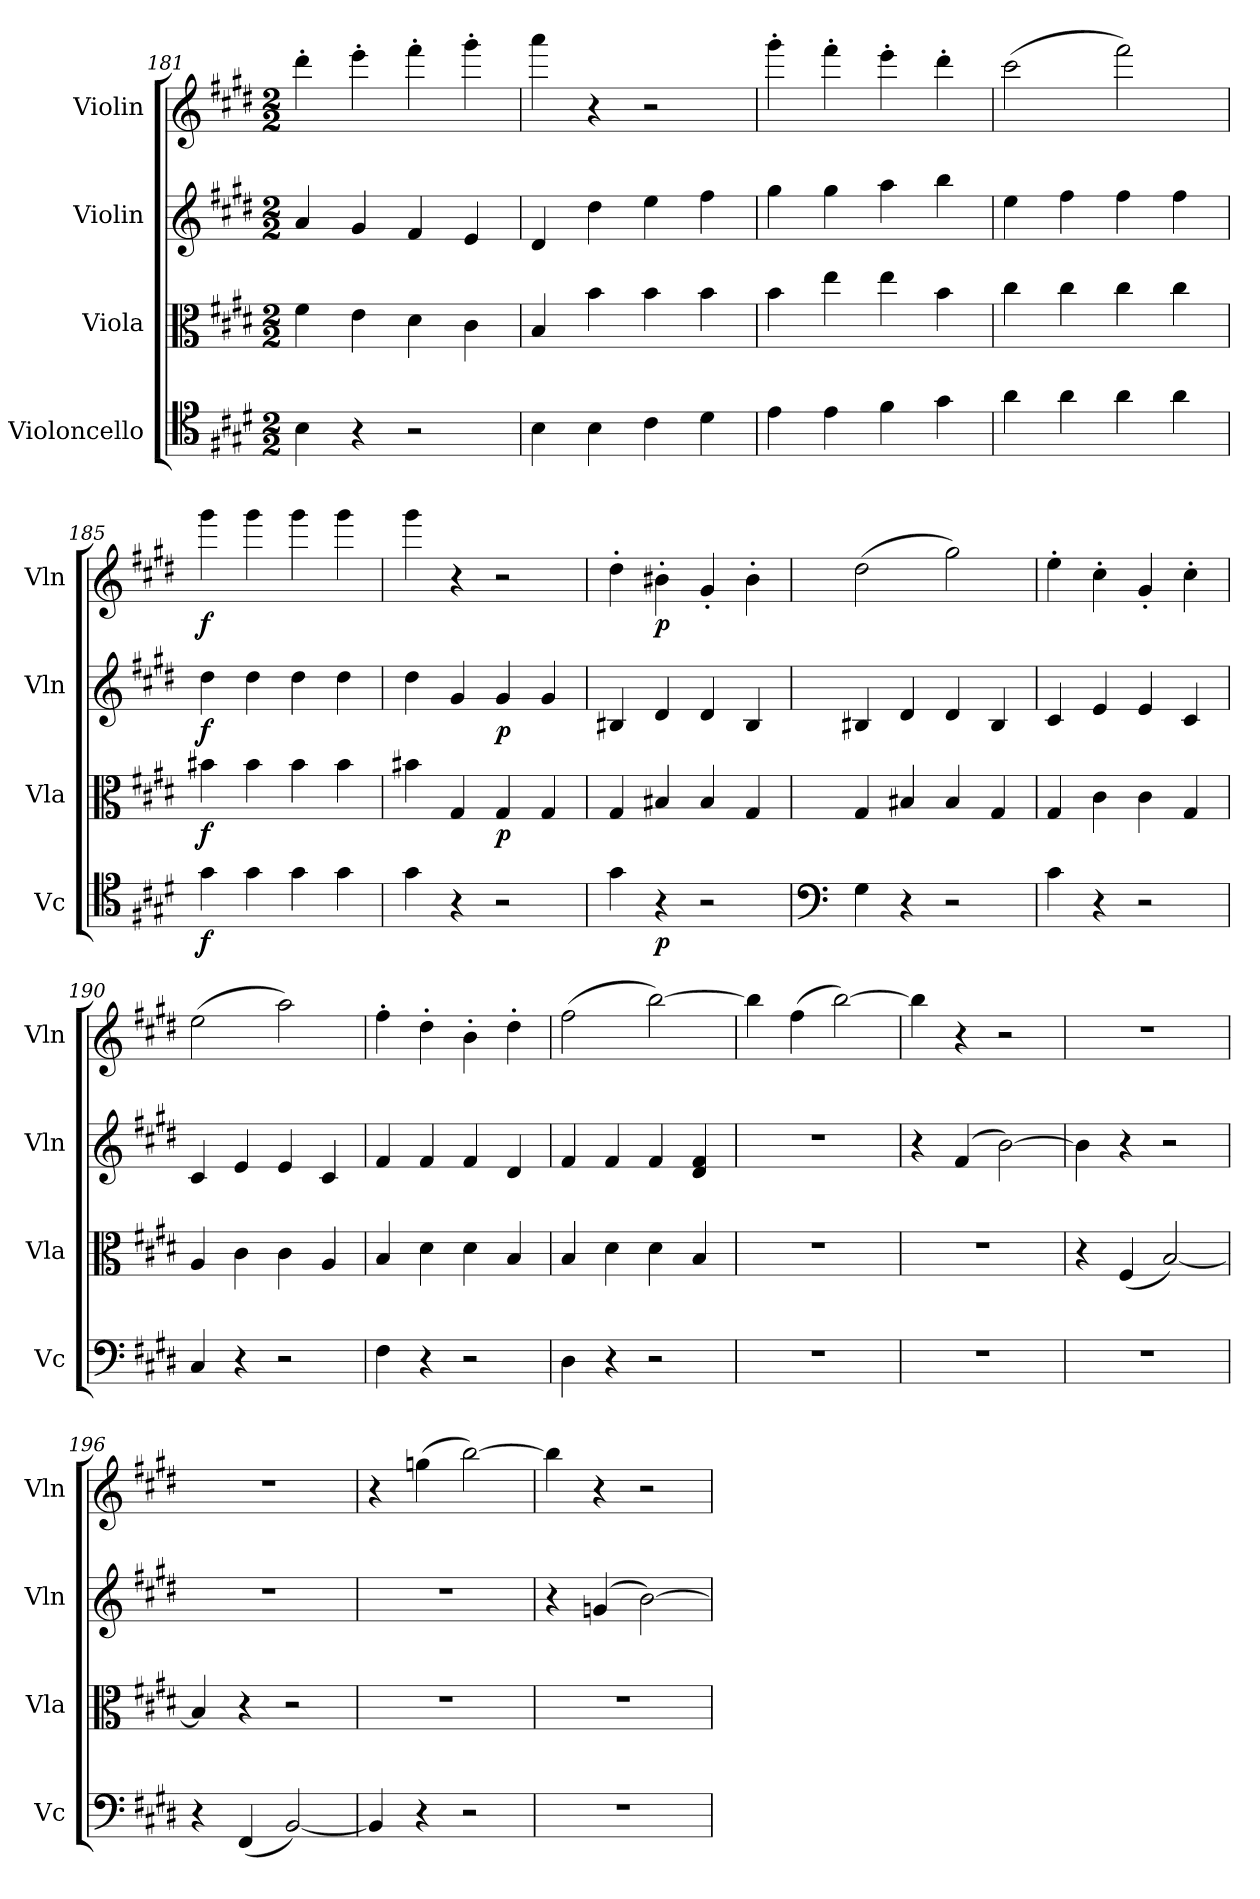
**kern	**dynam	**kern	**dynam	**kern	**dynam	**kern	**dynam
*part4	*part4	*part3	*part3	*part2	*part2	*part1	*part1
*staff4	*staff4	*staff3	*staff3	*staff2	*staff2	*staff1	*staff1
*I"Violoncello	*	*I"Viola	*	*I"Violin	*	*I"Violin	*
*I'Vc	*	*I'Vla	*	*I'Vln	*	*I'Vln	*
*clefC4	*	*clefC3	*	*clefG2	*	*clefG2	*
*k[f#c#g#d#]	*	*k[f#c#g#d#]	*	*k[f#c#g#d#]	*	*k[f#c#g#d#]	*
*M2/2	*	*M2/2	*	*M2/2	*	*M2/2	*
=181	=181	=181	=181	=181	=181	=181	=181
4B\	.	4f#\	.	4a/	.	4ddd#'\	.
4r	.	4e\	.	4g#/	.	4eee'\	.
2r	.	4d#\	.	4f#/	.	4fff#'\	.
.	.	4c#\	.	4e/	.	4ggg#'\	.
=182	=182	=182	=182	=182	=182	=182	=182
4B\	.	4B/	.	4d#/	.	4aaa\	.
4B\	.	4b\	.	4dd#\	.	4r	.
4c#\	.	4b\	.	4ee\	.	2r	.
4d#\	.	4b\	.	4ff#\	.	.	.
=183	=183	=183	=183	=183	=183	=183	=183
4e\	.	4b\	.	4gg#\	.	4ggg#'\	.
4e\	.	4ee\	.	4gg#\	.	4fff#'\	.
4f#\	.	4ee\	.	4aa\	.	4eee'\	.
4g#\	.	4b\	.	4bb\	.	4ddd#'\	.
=184	=184	=184	=184	=184	=184	=184	=184
4a\	.	4cc#\	.	4ee\	.	(2ccc#\	.
4a\	.	4cc#\	.	4ff#\	.	.	.
4a\	.	4cc#\	.	4ff#\	.	2fff#\)	.
4a\	.	4cc#\	.	4ff#\	.	.	.
=185	=185	=185	=185	=185	=185	=185	=185
4g#\	f	4b#X\	f	4dd#\	f	4ggg#\	f
4g#\	.	4b#\	.	4dd#\	.	4ggg#\	.
4g#\	.	4b#\	.	4dd#\	.	4ggg#\	.
4g#\	.	4b#\	.	4dd#\	.	4ggg#\	.
=186	=186	=186	=186	=186	=186	=186	=186
4g#\	.	4b#X\	.	4dd#\	.	4ggg#\	.
4r	.	4G#/	.	4g#/	.	4r	.
2r	.	4G#/	p	4g#/	p	2r	.
.	.	4G#/	.	4g#/	.	.	.
=187	=187	=187	=187	=187	=187	=187	=187
4g#\	.	4G#/	.	4B#X/	.	4dd#'\	.
4r	p	4B#X/	.	4d#/	.	4b#X'\	p
2r	.	4B#/	.	4d#/	.	4g#'/	.
.	.	4G#/	.	4B#/	.	4b#'\	.
=188	=188	=188	=188	=188	=188	=188	=188
*clefF4	*	*	*	*	*	*	*
4G#\	.	4G#/	.	4B#X/	.	(2dd#\	.
4r	.	4B#X/	.	4d#/	.	.	.
2r	.	4B#/	.	4d#/	.	2gg#\)	.
.	.	4G#/	.	4B#/	.	.	.
=189	=189	=189	=189	=189	=189	=189	=189
4c#\	.	4G#/	.	4c#/	.	4ee'\	.
4r	.	4c#\	.	4e/	.	4cc#'\	.
2r	.	4c#\	.	4e/	.	4g#'/	.
.	.	4G#/	.	4c#/	.	4cc#'\	.
=190	=190	=190	=190	=190	=190	=190	=190
4C#/	.	4A/	.	4c#/	.	(2ee\	.
4r	.	4c#\	.	4e/	.	.	.
2r	.	4c#\	.	4e/	.	2aa\)	.
.	.	4A/	.	4c#/	.	.	.
=191	=191	=191	=191	=191	=191	=191	=191
4F#\	.	4B/	.	4f#/	.	4ff#'\	.
4r	.	4d#\	.	4f#/	.	4dd#'\	.
2r	.	4d#\	.	4f#/	.	4b'\	.
.	.	4B/	.	4d#/	.	4dd#'\	.
=192	=192	=192	=192	=192	=192	=192	=192
4D#\	.	4B/	.	4f#/	.	(2ff#\	.
4r	.	4d#\	.	4f#/	.	.	.
2r	.	4d#\	.	4f#/	.	[2bb\)	.
.	.	4B/	.	4d#/ 4f#/	.	.	.
=193	=193	=193	=193	=193	=193	=193	=193
1r	.	1r	.	1r	.	4bb\]	.
.	.	.	.	.	.	(4ff#\	.
.	.	.	.	.	.	[2bb\)	.
=194	=194	=194	=194	=194	=194	=194	=194
1r	.	1r	.	4r	.	4bb\]	.
.	.	.	.	(4f#/	.	4r	.
.	.	.	.	[2b\)	.	2r	.
=195	=195	=195	=195	=195	=195	=195	=195
1r	.	4r	.	4b\]	.	1r	.
.	.	(4F#/	.	4r	.	.	.
.	.	[2B/)	.	2r	.	.	.
=196	=196	=196	=196	=196	=196	=196	=196
4r	.	4B/]	.	1r	.	1r	.
(4FF#/	.	4r	.	.	.	.	.
[2BB/)	.	2r	.	.	.	.	.
=197	=197	=197	=197	=197	=197	=197	=197
4BB/]	.	1r	.	1r	.	4r	.
4r	.	.	.	.	.	(4ggn\	.
2r	.	.	.	.	.	[2bb\)	.
=198	=198	=198	=198	=198	=198	=198	=198
1r	.	1r	.	4r	.	4bb\]	.
.	.	.	.	(4gn/	.	4r	.
.	.	.	.	[2b\)	.	2r	.
=	=	=	=	=	=	=	=
*-	*-	*-	*-	*-	*-	*-	*-
